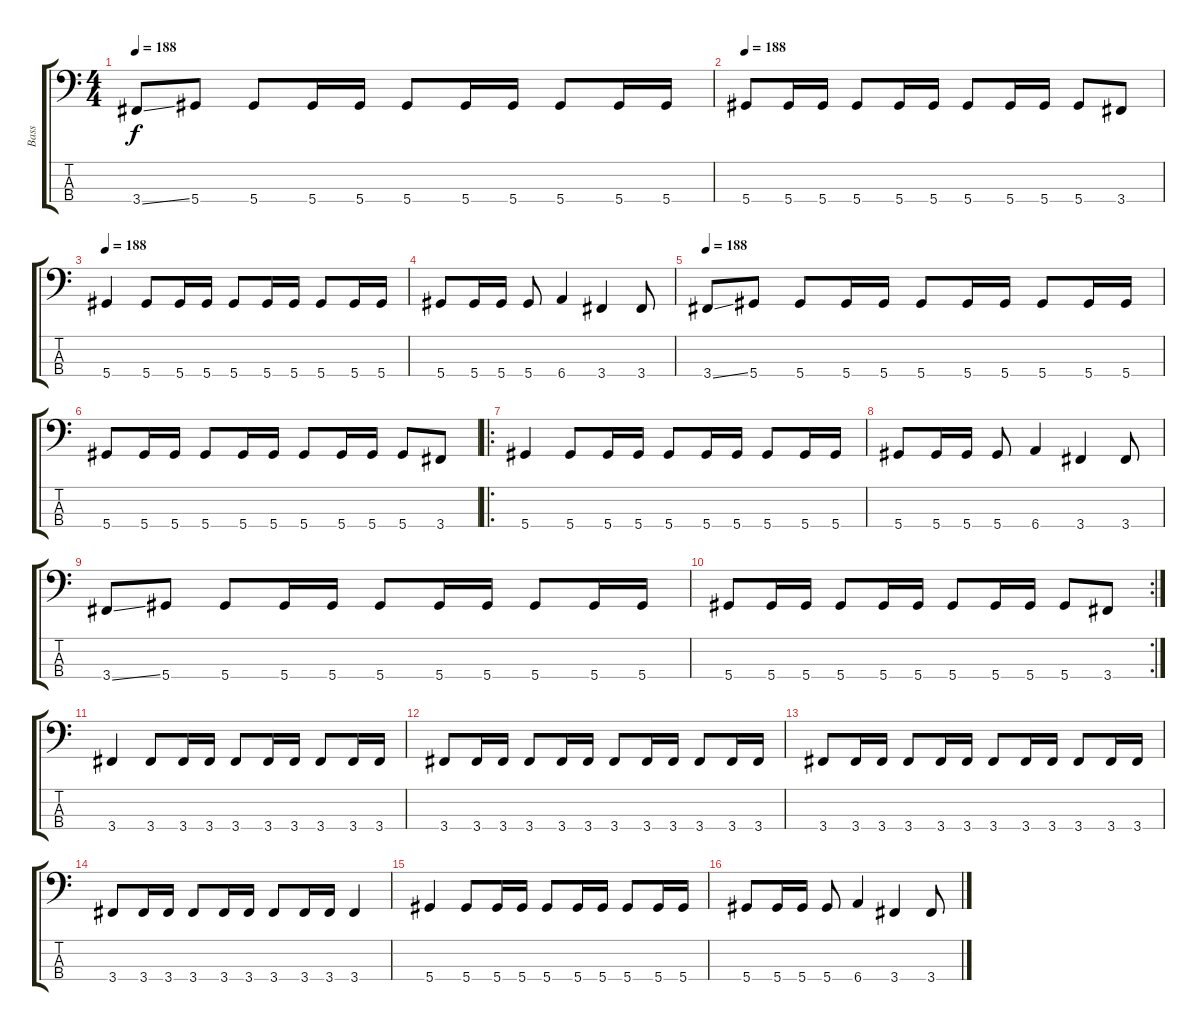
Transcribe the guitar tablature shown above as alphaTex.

\track ("Bass" "Bass") {instrument electricbasspick}
\staff {score tabs}
\tuning (Gb2 Db2 Ab1 Eb1) {hide}
\ts (4 4)
\tempo 188
\clef f4
\ks c
3.4{ss}.8{dy f} 5.4.8 5.4.8 5.4.16 5.4.16 5.4.8 5.4.16 5.4.16 5.4.8 5.4.16 5.4.16 |
\tempo 188
5.4.8 5.4.16 5.4.16 5.4.8 5.4.16 5.4.16 5.4.8 5.4.16 5.4.16 5.4.8 3.4.8 |
\tempo 188
5.4.4 5.4.8 5.4.16 5.4.16 5.4.8 5.4.16 5.4.16 5.4.8 5.4.16 5.4.16 |
5.4.8 5.4.16 5.4.16 5.4.8 6.4.4 3.4.4 3.4.8 |
\tempo 188
3.4{ss}.8 5.4.8 5.4.8 5.4.16 5.4.16 5.4.8 5.4.16 5.4.16 5.4.8 5.4.16 5.4.16 |
5.4.8 5.4.16 5.4.16 5.4.8 5.4.16 5.4.16 5.4.8 5.4.16 5.4.16 5.4.8 3.4.8 |
\ro
5.4.4 5.4.8 5.4.16 5.4.16 5.4.8 5.4.16 5.4.16 5.4.8 5.4.16 5.4.16 |
5.4.8 5.4.16 5.4.16 5.4.8 6.4.4 3.4.4 3.4.8 |
3.4{ss}.8 5.4.8 5.4.8 5.4.16 5.4.16 5.4.8 5.4.16 5.4.16 5.4.8 5.4.16 5.4.16 |
\rc 2
5.4.8 5.4.16 5.4.16 5.4.8 5.4.16 5.4.16 5.4.8 5.4.16 5.4.16 5.4.8 3.4.8 |
3.4.4 3.4.8 3.4.16 3.4.16 3.4.8 3.4.16 3.4.16 3.4.8 3.4.16 3.4.16 |
3.4.8 3.4.16 3.4.16 3.4.8 3.4.16 3.4.16 3.4.8 3.4.16 3.4.16 3.4.8 3.4.16 3.4.16 |
3.4.8 3.4.16 3.4.16 3.4.8 3.4.16 3.4.16 3.4.8 3.4.16 3.4.16 3.4.8 3.4.16 3.4.16 |
3.4.8 3.4.16 3.4.16 3.4.8 3.4.16 3.4.16 3.4.8 3.4.16 3.4.16 3.4.4 |
5.4.4 5.4.8 5.4.16 5.4.16 5.4.8 5.4.16 5.4.16 5.4.8 5.4.16 5.4.16 |
5.4.8 5.4.16 5.4.16 5.4.8 6.4.4 3.4.4 3.4.8
